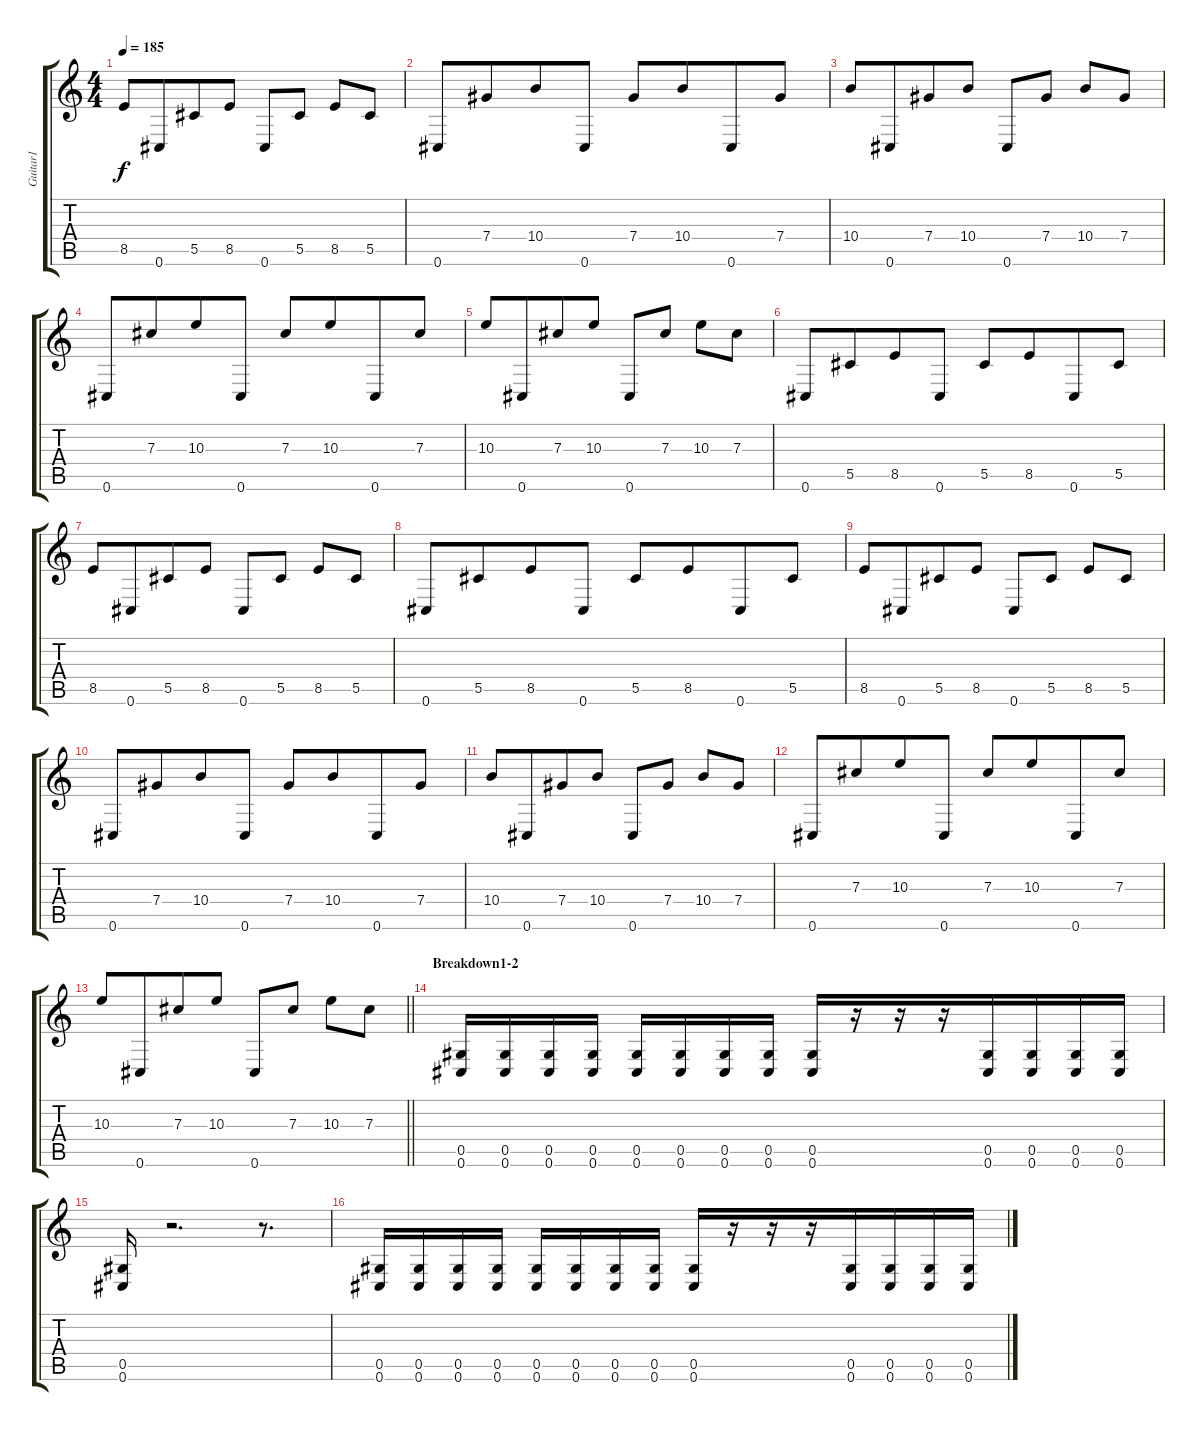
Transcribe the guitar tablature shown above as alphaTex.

\track ("Guitar1" "Guitar1") {instrument distortionguitar}
\staff {score tabs}
\tuning (Eb4 Bb3 Gb3 Db3 Ab2 Db2) {hide}
\ts (4 4)
\tempo 185
\clef g2
\ks c
8.5.8{dy f} 0.6.8{beam merge} 5.5.8 8.5.8 0.6.8 5.5.8 8.5.8{beam merge} 5.5.8 |
0.6.8 7.4.8{beam merge} 10.4.8 0.6.8 7.4.8 10.4.8{beam merge} 0.6.8{beam merge} 7.4.8 |
10.4.8 0.6.8{beam merge} 7.4.8 10.4.8 0.6.8 7.4.8 10.4.8{beam merge} 7.4.8 |
0.6.8 7.3.8{beam merge} 10.3.8 0.6.8 7.3.8 10.3.8{beam merge} 0.6.8{beam merge} 7.3.8 |
10.3.8 0.6.8{beam merge} 7.3.8 10.3.8 0.6.8 7.3.8 10.3.8{beam merge} 7.3.8 |
0.6.8 5.5.8{beam merge} 8.5.8 0.6.8 5.5.8 8.5.8{beam merge} 0.6.8{beam merge} 5.5.8 |
8.5.8 0.6.8{beam merge} 5.5.8 8.5.8 0.6.8 5.5.8 8.5.8{beam merge} 5.5.8 |
0.6.8 5.5.8{beam merge} 8.5.8 0.6.8 5.5.8 8.5.8{beam merge} 0.6.8{beam merge} 5.5.8 |
8.5.8 0.6.8{beam merge} 5.5.8 8.5.8 0.6.8 5.5.8 8.5.8{beam merge} 5.5.8 |
0.6.8 7.4.8{beam merge} 10.4.8 0.6.8 7.4.8 10.4.8{beam merge} 0.6.8{beam merge} 7.4.8 |
10.4.8 0.6.8{beam merge} 7.4.8 10.4.8 0.6.8 7.4.8 10.4.8{beam merge} 7.4.8 |
0.6.8 7.3.8{beam merge} 10.3.8 0.6.8 7.3.8 10.3.8{beam merge} 0.6.8{beam merge} 7.3.8 |
\barLineRight lightlight
10.3.8 0.6.8{beam merge} 7.3.8 10.3.8 0.6.8 7.3.8 10.3.8{beam merge} 7.3.8 |
\section ("" "Breakdown1-2")
(0.5 0.6).16 (0.5 0.6).16{beam merge} (0.5 0.6).16 (0.5 0.6).16 (0.5 0.6).16 (0.5 0.6).16 (0.5 0.6).16 (0.5 0.6).16 (0.5 0.6).16{beam merge} r.16 r.16 r.16 (0.5 0.6).16 (0.5 0.6).16 (0.5 0.6).16 (0.5 0.6).16 |
(0.5 0.6).16 r.2{d} r.8{d} |
(0.5 0.6).16 (0.5 0.6).16{beam merge} (0.5 0.6).16 (0.5 0.6).16 (0.5 0.6).16 (0.5 0.6).16 (0.5 0.6).16 (0.5 0.6).16 (0.5 0.6).16{beam merge} r.16 r.16 r.16 (0.5 0.6).16 (0.5 0.6).16 (0.5 0.6).16 (0.5 0.6).16
